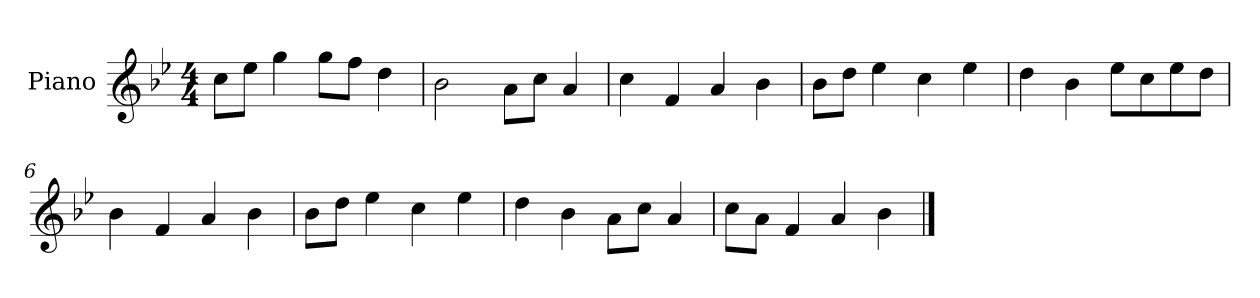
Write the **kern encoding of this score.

**kern
*part1
*staff1
*I"Piano
*I'P-no
*clefG2
*k[b-e-]
*M4/4
*MM90
=1
8cc\L
8ee-\J
4gg\
8gg\L
8ff\J
4dd\
=2
2b-\
8a\L
8cc\J
4a/
=3
4cc\
4f/
4a/
4b-\
=4
8b-\L
8dd\J
4ee-\
4cc\
4ee-\
=5
4dd\
4b-\
8ee-\L
8cc\
8ee-\
8dd\J
=6
4b-\
4f/
4a/
4b-\
=7
8b-\L
8dd\J
4ee-\
4cc\
4ee-\
!!LO:LB:g=z
=8
4dd\
4b-\
8a\L
8cc\J
4a/
=9
8cc\L
8a\J
4f/
4a/
4b-\
==
*-
